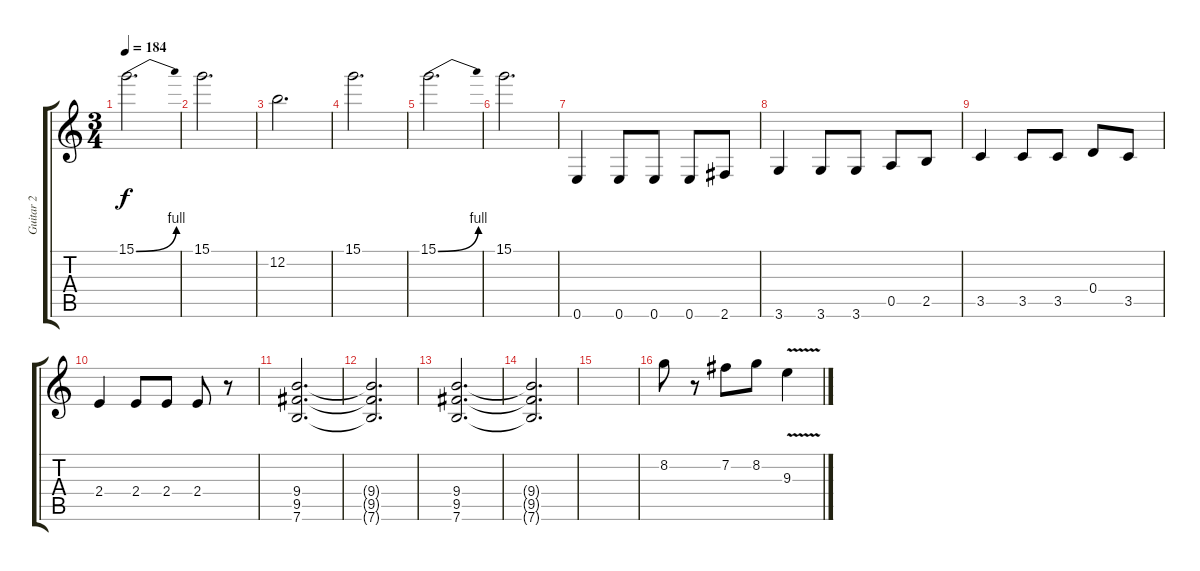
\track ("Guitar 2" "Guitar 2") {instrument distortionguitar}
\staff {score tabs}
\tuning (E4 B3 G3 D3 A2 E2) {hide}
\ts (3 4)
\tempo 184
\clef g2
\ks c
15.1{be (bend 0 0 60 4)}.2{d dy f} |
15.1.2{d} |
12.2.2{d} |
15.1.2{d} |
15.1{be (bend 0 0 60 4)}.2{d} |
15.1.2{d} |
0.6.4{instrument overdrivenguitar} 0.6.8 0.6.8 0.6.8 2.6.8 |
3.6.4 3.6.8 3.6.8 0.5.8 2.5.8 |
3.5.4 3.5.8 3.5.8 0.4.8 3.5.8 |
2.4.4 2.4.8 2.4.8 2.4.8 r.8 |
(9.4 9.5 7.6).2{d} |
(9.4{t} 9.5{t} 7.6{t}).2{d} |
(9.4 9.5 7.6).2{d} |
(9.4{t} 9.5{t} 7.6{t}).2{d} |
|
8.2.8 r.8 7.2.8 8.2.8 9.3{v}.4
